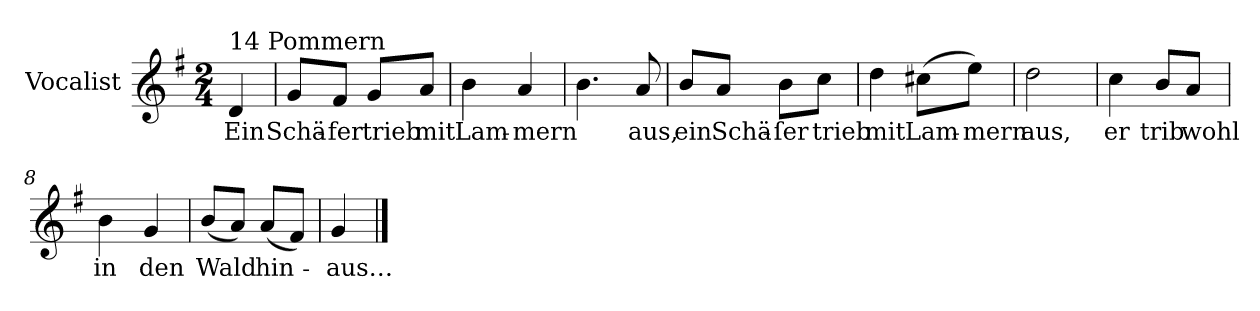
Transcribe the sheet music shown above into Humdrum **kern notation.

**kern	**text
*part1	*part1
*staff1	*staff1
*I"Vocalist	*
*k[f#]	*
*G:	*
*M2/4	*
=	=
!LO:TX:a:t=14 Pommern	!
4d	Ein
=1	=1
8gL	Schä-
8f#J	-fer
8gL	trieb
8aJ	mit
=2	=2
4b	Lam-
4a	-mern
=3	=3
4.b	.
8a	aus,
=4	=4
8bL	ein
8aJ	Schä-
8bL	-ſer
8ccJ	trieb
=5	=5
4dd	mit
(8cc#XL	Lam-
8eeJ)	-mern
=6	=6
2dd	aus,
=7	=7
4cc	er
8bL	trib
8aJ	wohl
=8	=8
4b	in
4g	den
=9	=9
(8bL	Wald
8aJ)	.
(8aL	hin-
8f#J)	.
=10	=10
4g	-aus…
==	==
*-	*-
